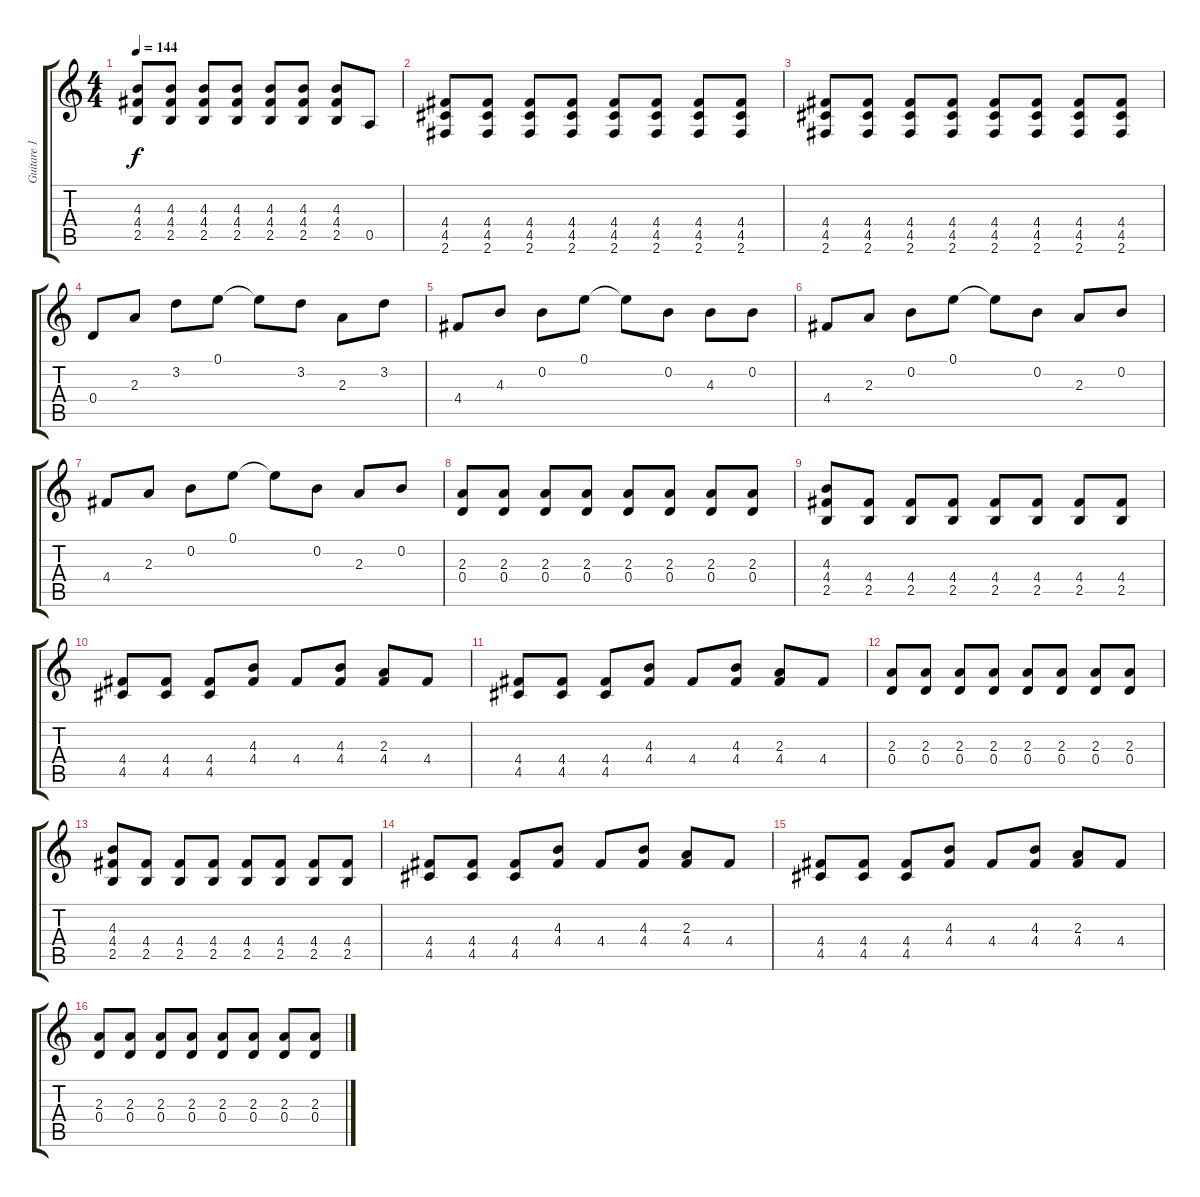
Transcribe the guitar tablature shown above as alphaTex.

\track ("Guitare 1" "Guitare 1") {instrument electricguitarclean}
\staff {score tabs}
\tuning (E4 B3 G3 D3 A2 E2) {hide}
\ts (4 4)
\tempo 144
\clef g2
\ks c
(4.3 4.4 2.5).8{dy f} (4.3 4.4 2.5).8 (4.3 4.4 2.5).8 (4.3 4.4 2.5).8 (4.3 4.4 2.5).8 (4.3 4.4 2.5).8 (4.3 4.4 2.5).8 0.5.8 |
(4.4 4.5 2.6).8 (4.4 4.5 2.6).8 (4.4 4.5 2.6).8 (4.4 4.5 2.6).8 (4.4 4.5 2.6).8 (4.4 4.5 2.6).8 (4.4 4.5 2.6).8 (4.4 4.5 2.6).8 |
(4.4 4.5 2.6).8 (4.4 4.5 2.6).8 (4.4 4.5 2.6).8 (4.4 4.5 2.6).8 (4.4 4.5 2.6).8 (4.4 4.5 2.6).8 (4.4 4.5 2.6).8 (4.4 4.5 2.6).8 |
0.4.8 2.3.8 3.2.8 0.1.8 0.1{t}.8 3.2.8 2.3.8 3.2.8 |
4.4.8 4.3.8 0.2.8 0.1.8 0.1{t}.8 0.2.8 4.3.8 0.2.8 |
4.4.8 2.3.8 0.2.8 0.1.8 0.1{t}.8 0.2.8 2.3.8 0.2.8 |
4.4.8 2.3.8 0.2.8 0.1.8 0.1{t}.8 0.2.8 2.3.8 0.2.8 |
(2.3 0.4).8 (2.3 0.4).8 (2.3 0.4).8 (2.3 0.4).8 (2.3 0.4).8 (2.3 0.4).8 (2.3 0.4).8 (2.3 0.4).8 |
(4.3 4.4 2.5).8 (4.4 2.5).8 (4.4 2.5).8 (4.4 2.5).8 (4.4 2.5).8 (4.4 2.5).8 (4.4 2.5).8 (4.4 2.5).8 |
(4.4 4.5).8 (4.4 4.5).8 (4.4 4.5).8 (4.3 4.4).8 4.4.8 (4.3 4.4).8 (2.3 4.4).8 4.4.8 |
(4.4 4.5).8 (4.4 4.5).8 (4.4 4.5).8 (4.3 4.4).8 4.4.8 (4.3 4.4).8 (2.3 4.4).8 4.4.8 |
(2.3 0.4).8 (2.3 0.4).8 (2.3 0.4).8 (2.3 0.4).8 (2.3 0.4).8 (2.3 0.4).8 (2.3 0.4).8 (2.3 0.4).8 |
(4.3 4.4 2.5).8 (4.4 2.5).8 (4.4 2.5).8 (4.4 2.5).8 (4.4 2.5).8 (4.4 2.5).8 (4.4 2.5).8 (4.4 2.5).8 |
(4.4 4.5).8 (4.4 4.5).8 (4.4 4.5).8 (4.3 4.4).8 4.4.8 (4.3 4.4).8 (2.3 4.4).8 4.4.8 |
(4.4 4.5).8 (4.4 4.5).8 (4.4 4.5).8 (4.3 4.4).8 4.4.8 (4.3 4.4).8 (2.3 4.4).8 4.4.8 |
(2.3 0.4).8 (2.3 0.4).8 (2.3 0.4).8 (2.3 0.4).8 (2.3 0.4).8 (2.3 0.4).8 (2.3 0.4).8 (2.3 0.4).8
